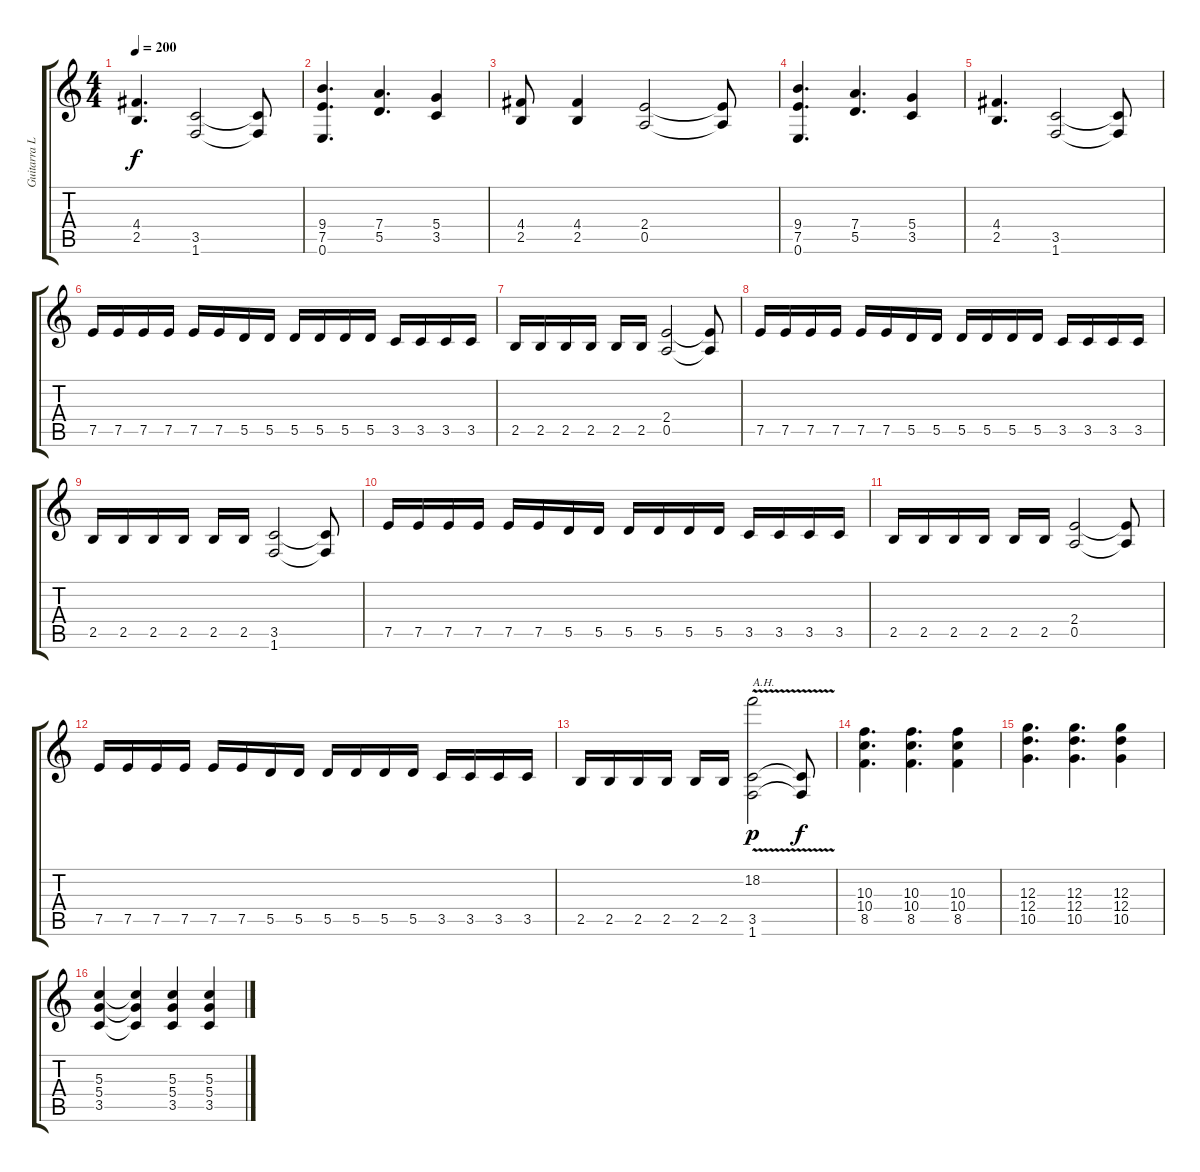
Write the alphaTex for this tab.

\track ("Guitarra Líder" "Guitarra L") {instrument distortionguitar}
\staff {score tabs}
\tuning (E4 B3 G3 D3 A2 E2) {hide}
\ts (4 4)
\tempo 200
\clef g2
\ks c
(4.4 2.5).4{d dy f} (3.5 1.6).2 (3.5{t} 1.6{t}).8 |
(9.4 7.5 0.6).4{d} (7.4 5.5).4{d} (5.4 3.5).4 |
(4.4 2.5).8 (4.4 2.5).4 (2.4 0.5).2 (2.4{t} 0.5{t}).8 |
(9.4 7.5 0.6).4{d} (7.4 5.5).4{d} (5.4 3.5).4 |
(4.4 2.5).4{d} (3.5 1.6).2 (3.5{t} 1.6{t}).8 |
7.5.16 7.5.16 7.5.16 7.5.16 7.5.16 7.5.16 5.5.16 5.5.16 5.5.16 5.5.16 5.5.16 5.5.16 3.5.16 3.5.16 3.5.16 3.5.16 |
2.5.16 2.5.16 2.5.16 2.5.16 2.5.16 2.5.16 (2.4 0.5).2 (2.4{t} 0.5{t}).8 |
7.5.16 7.5.16 7.5.16 7.5.16 7.5.16 7.5.16 5.5.16 5.5.16 5.5.16 5.5.16 5.5.16 5.5.16 3.5.16 3.5.16 3.5.16 3.5.16 |
2.5.16 2.5.16 2.5.16 2.5.16 2.5.16 2.5.16 (3.5 1.6).2 (3.5{t} 1.6{t}).8 |
7.5.16 7.5.16 7.5.16 7.5.16 7.5.16 7.5.16 5.5.16 5.5.16 5.5.16 5.5.16 5.5.16 5.5.16 3.5.16 3.5.16 3.5.16 3.5.16 |
2.5.16 2.5.16 2.5.16 2.5.16 2.5.16 2.5.16 (2.4 0.5).2 (2.4{t} 0.5{t}).8 |
7.5.16 7.5.16 7.5.16 7.5.16 7.5.16 7.5.16 5.5.16 5.5.16 5.5.16 5.5.16 5.5.16 5.5.16 3.5.16 3.5.16 3.5.16 3.5.16 |
2.5.16 2.5.16 2.5.16 2.5.16 2.5.16 2.5.16 (18.2{v} 3.5{v} 1.6{v}).2{txt "A.H." dy p} (3.5{t} 1.6{t}).8{dy f} |
(10.3 10.4 8.5).4{d} (10.3 10.4 8.5).4{d} (10.3 10.4 8.5).4 |
(12.3 12.4 10.5).4{d} (12.3 12.4 10.5).4{d} (12.3 12.4 10.5).4 |
(5.3 5.4 3.5).4 (5.3{t} 5.4{t} 3.5{t}).4 (5.3 5.4 3.5).4 (5.3 5.4 3.5).4
